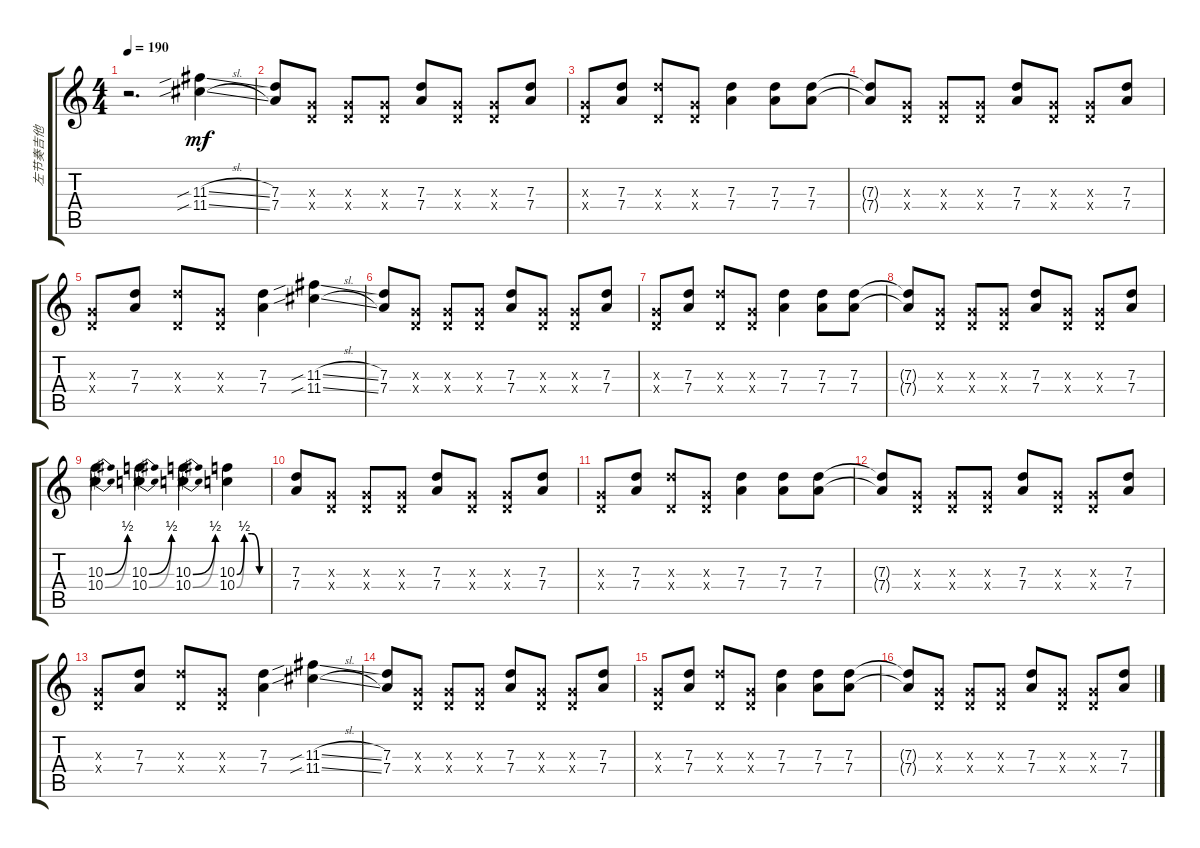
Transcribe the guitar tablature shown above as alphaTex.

\track ("左节奏吉他" "左节奏吉他") {instrument acousticguitarsteel}
\staff {score tabs}
\tuning (E4 B3 G3 D3 A2 E2) {hide}
\ts (4 4)
\tempo 190
\clef g2
\ks c
r.2{d dy mf} (11.3{sib sl} 11.4{sib sl}).4 |
(7.3 7.4).8 (0.3{x} 0.4{x}).8 (0.3{x} 0.4{x}).8 (0.3{x} 0.4{x}).8 (7.3 7.4).8 (0.3{x} 0.4{x}).8 (0.3{x} 0.4{x}).8 (7.3 7.4).8 |
(0.3{x} 0.4{x}).8 (7.3 7.4).8 (7.3{x} 0.4{x}).8 (0.3{x} 0.4{x}).8 (7.3 7.4).4 (7.3 7.4).8 (7.3 7.4).8 |
(7.3{t} 7.4{t}).8 (0.3{x} 0.4{x}).8 (0.3{x} 0.4{x}).8 (0.3{x} 0.4{x}).8 (7.3 7.4).8 (0.3{x} 0.4{x}).8 (0.3{x} 0.4{x}).8 (7.3 7.4).8 |
(0.3{x} 0.4{x}).8 (7.3 7.4).8 (7.3{x} 0.4{x}).8 (0.3{x} 0.4{x}).8 (7.3 7.4).4 (11.3{sib sl} 11.4{sib sl}).4 |
(7.3 7.4).8 (0.3{x} 0.4{x}).8 (0.3{x} 0.4{x}).8 (0.3{x} 0.4{x}).8 (7.3 7.4).8 (0.3{x} 0.4{x}).8 (0.3{x} 0.4{x}).8 (7.3 7.4).8 |
(0.3{x} 0.4{x}).8 (7.3 7.4).8 (7.3{x} 0.4{x}).8 (0.3{x} 0.4{x}).8 (7.3 7.4).4 (7.3 7.4).8 (7.3 7.4).8 |
(7.3{t} 7.4{t}).8 (0.3{x} 0.4{x}).8 (0.3{x} 0.4{x}).8 (0.3{x} 0.4{x}).8 (7.3 7.4).8 (0.3{x} 0.4{x}).8 (0.3{x} 0.4{x}).8 (7.3 7.4).8 |
(10.3{be (bend 0 0 60 2)} 10.4{be (bend 0 0 60 2)}).4 (10.3{be (bend 0 0 60 2)} 10.4{be (bend 0 0 60 2)}).4 (10.3{be (bend 0 0 60 2)} 10.4{be (bend 0 0 60 2)}).4 (10.3{be (custom 0 0 15 2 30 2 45 0 60 0)} 10.4{be (custom 0 0 15 2 30 2 45 0 60 0)}).4 |
(7.3 7.4).8 (0.3{x} 0.4{x}).8 (0.3{x} 0.4{x}).8 (0.3{x} 0.4{x}).8 (7.3 7.4).8 (0.3{x} 0.4{x}).8 (0.3{x} 0.4{x}).8 (7.3 7.4).8 |
(0.3{x} 0.4{x}).8 (7.3 7.4).8 (7.3{x} 0.4{x}).8 (0.3{x} 0.4{x}).8 (7.3 7.4).4 (7.3 7.4).8 (7.3 7.4).8 |
(7.3{t} 7.4{t}).8 (0.3{x} 0.4{x}).8 (0.3{x} 0.4{x}).8 (0.3{x} 0.4{x}).8 (7.3 7.4).8 (0.3{x} 0.4{x}).8 (0.3{x} 0.4{x}).8 (7.3 7.4).8 |
(0.3{x} 0.4{x}).8 (7.3 7.4).8 (7.3{x} 0.4{x}).8 (0.3{x} 0.4{x}).8 (7.3 7.4).4 (11.3{sib sl} 11.4{sib sl}).4 |
(7.3 7.4).8 (0.3{x} 0.4{x}).8 (0.3{x} 0.4{x}).8 (0.3{x} 0.4{x}).8 (7.3 7.4).8 (0.3{x} 0.4{x}).8 (0.3{x} 0.4{x}).8 (7.3 7.4).8 |
(0.3{x} 0.4{x}).8 (7.3 7.4).8 (7.3{x} 0.4{x}).8 (0.3{x} 0.4{x}).8 (7.3 7.4).4 (7.3 7.4).8 (7.3 7.4).8 |
(7.3{t} 7.4{t}).8 (0.3{x} 0.4{x}).8 (0.3{x} 0.4{x}).8 (0.3{x} 0.4{x}).8 (7.3 7.4).8 (0.3{x} 0.4{x}).8 (0.3{x} 0.4{x}).8 (7.3 7.4).8
